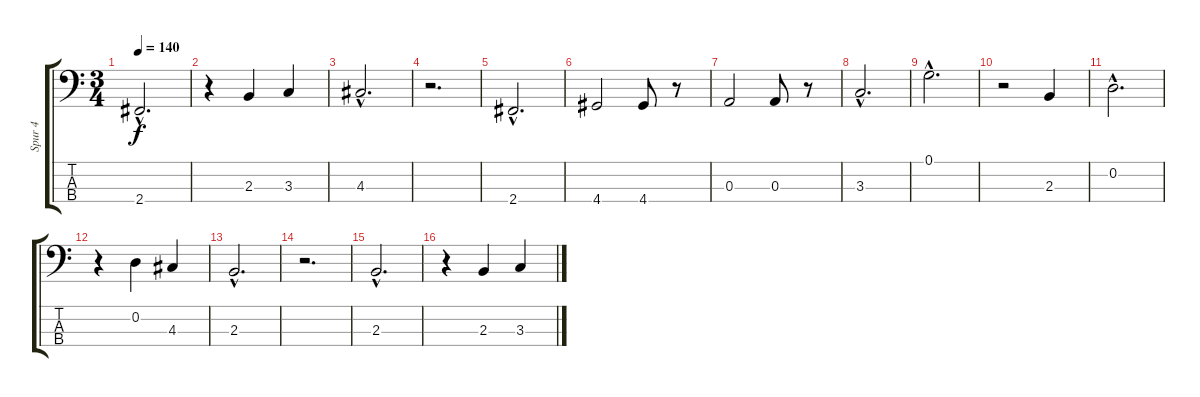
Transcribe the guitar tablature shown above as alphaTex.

\track ("Spur 4" "Spur 4") {instrument acousticbass}
\staff {score tabs}
\tuning (G2 D2 A1 E1) {hide}
\ts (3 4)
\tempo 140
\clef f4
\ks c
2.4{hac}.2{d dy f} |
r.4 2.3.4 3.3.4 |
4.3{hac}.2{d} |
r.2{d} |
2.4{hac}.2{d} |
4.4.2 4.4.8 r.8 |
0.3.2 0.3.8 r.8 |
3.3{hac}.2{d} |
0.1{hac}.2{d} |
r.2 2.3.4 |
0.2{hac}.2{d} |
r.4 0.2.4 4.3.4 |
2.3{hac}.2{d} |
r.2{d} |
2.3{hac}.2{d} |
r.4 2.3.4 3.3.4
